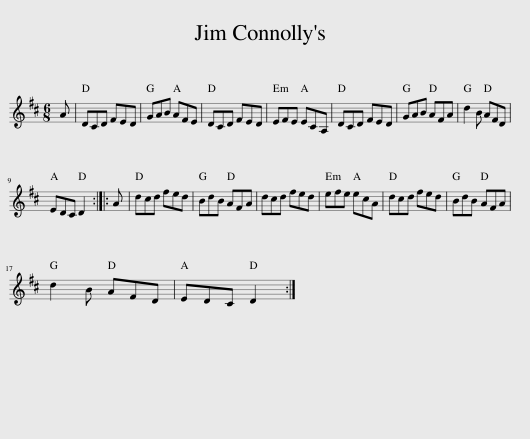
X:1
L:1/8
M:6/8
I:linebreak $
K:D
V:1 treble
V:1
 A | DCD FED | GAB AFE | DCD FED | EFE ECA, | %5
 DCD FED | GAB AFA | d2 B AFD |$ EDC D2 :: A | %10
 dcd fed | BdB AFA | dcd fed | efe ecA | dcd fed | %15
 BdB AFA |$ d2 B AFD | EDC D2 :| %18
